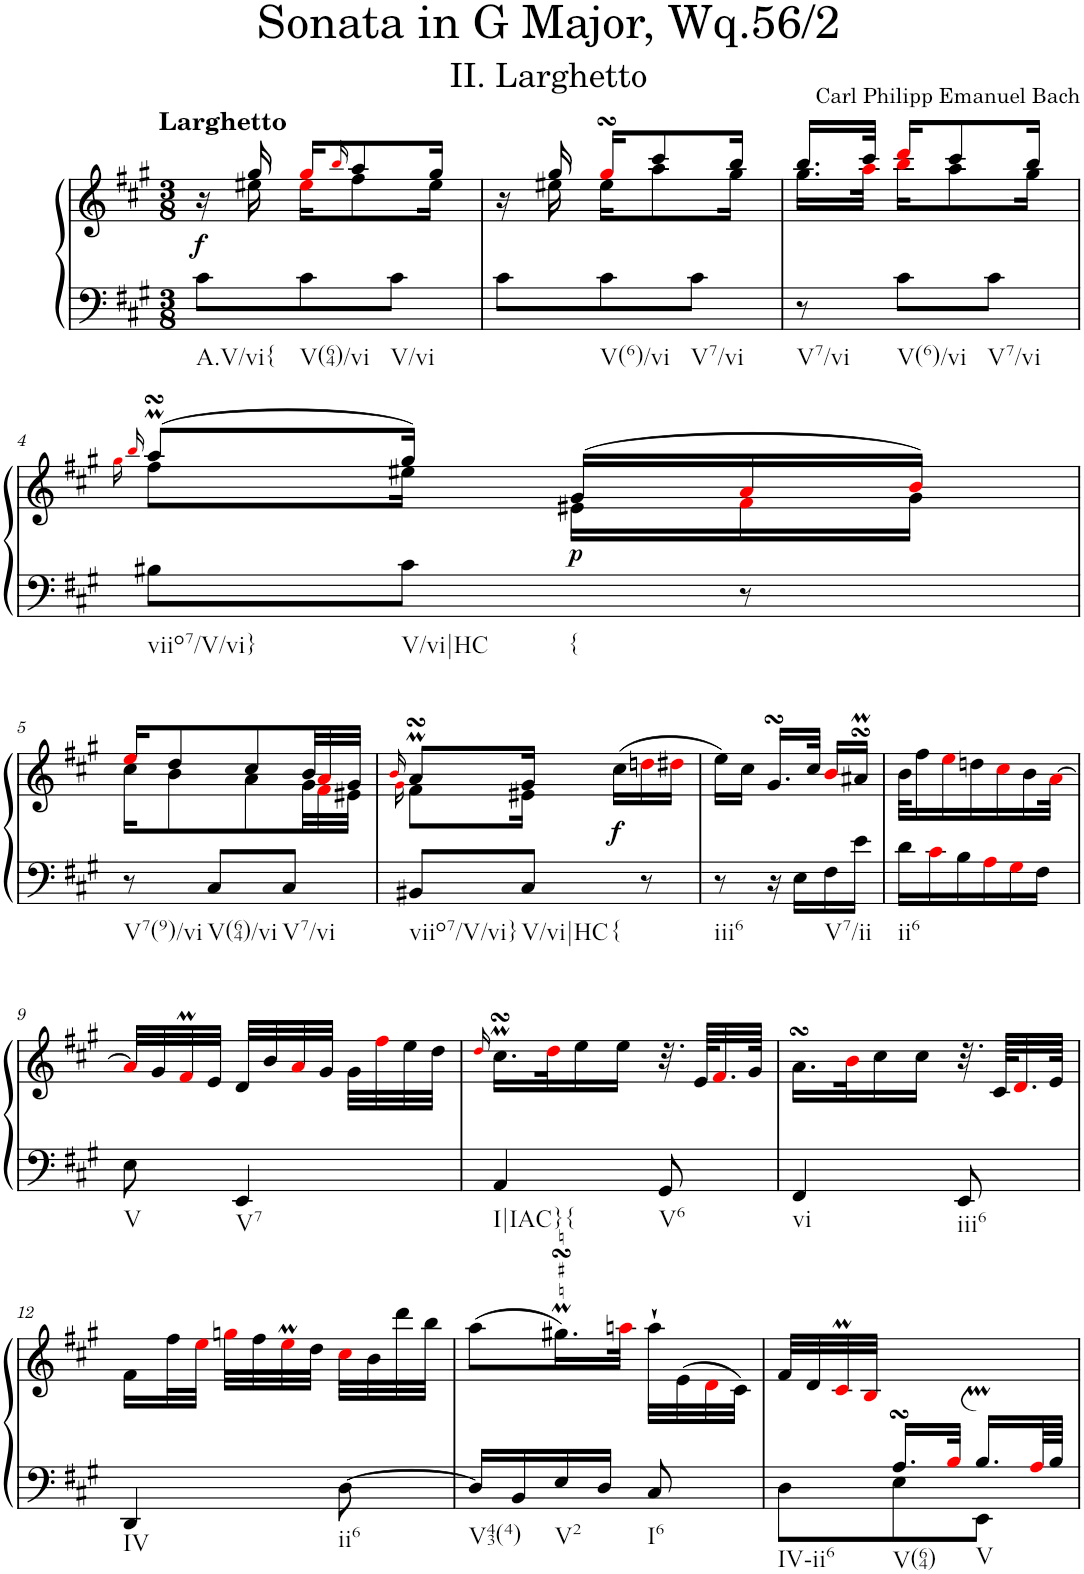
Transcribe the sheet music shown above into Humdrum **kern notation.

**kern	**kern	**dynam
*part1	*part1	*part1
*staff2	*staff1	*staff1/2
*I"Harpsichord	*	*
*I'Hch.	*	*
*clefF4	*clefG2	*
*k[f#c#g#]	*k[f#c#g#]	*
*A:	*A:	*
*M3/8	*M3/8	*
=1	=1	=1
*	*^	*
!	!LO:TX:a:B:t=Larghetto	!	!
!LO:TX:b:t=A.V/vi{	!	!	!
!	!	!	!LO:DY:b
8c#\L	16r	16ryy	f
.	16gg#/	16ee#X\	.
!LO:TX:b:t=V(64)/vi	!	!	!
8c#\	16gg#i/KL	16ee#i\KL	.
.	16qbbi/	.	.
.	8aa/	8ff#\	.
!LO:TX:b:t=V/vi	!	!	!
8c#\J	.	.	.
.	16gg#/Jk	16ee#\Jk	.
=2	=2	=2	=2
8c#\L	16r	16ryy	.
.	16gg#/	16ee#X\	.
!LO:TX:b:t=V(6)/vi	!	!	!
8c#\	16gg#sSsSi/KL	16ee#\KL	.
.	8ccc#/	8aa\	.
!LO:TX:b:t=V7/vi	!	!	!
8c#\J	.	.	.
.	16bb/Jk	16gg#\Jk	.
=3	=3	=3	=3
!LO:TX:b:t=V7/vi	!	!	!
8r	16.bb/LL	16.gg#\LL	.
.	32ccc#/JJk	32aai\JJk	.
!LO:TX:b:t=V(6)/vi	!	!	!
8c#\L	16dddi/KL	16bbi\KL	.
.	8ccc#/	8aa\	.
!LO:TX:b:t=V7/vi	!	!	!
8c#\J	.	.	.
.	16bb/Jk	16gg#\Jk	.
!!LO:LB:g=z	!!
=4	=4	=4	=4
.	16qbbi/	16qgg#i\	.
!LO:TX:b:t=viio7/V/vi}	!	!	!
8B#X\L	(>8aasSSsM/L	8ff#\L	.
!LO:TX:b:t=V/vi|HC	!	!	!
!LO:TX:b:t={	!	!	!
8c#\J	16gg#/Jk)	16ee#X\Jk	.
!	!	!	!LO:DY:b
.	(>16g#/LL	16e#X\LL	p
8r	16ai/	16f#i\	.
.	16bi/JJ)	16g#\JJ	.
!!LO:LB:g=z	!!
=5	=5	=5	=5
!LO:TX:b:t=V7(9)/vi	!	!	!
8r	16eei/KL	16cc#\KL	.
.	8dd/	8b\	.
!LO:TX:b:t=V(64)/vi	!	!	!
8C#/L	.	.	.
.	8cc#/	8a\	.
!LO:TX:b:t=V7/vi	!	!	!
8C#/J	.	.	.
*	*Xtuplet	*	*
.	48b/LL	48g#\LL	.
.	48ai/	48f#i\	.
.	48g#/JJJ	48e#X\JJJ	.
=6	=6	=6	=6
.	16qbi/	16qg#i\	.
!LO:TX:b:t=viio7/V/vi}	!	!	!
8BB#X/L	8asSSsM/L	8f#\L	.
!LO:TX:b:t=V/vi|HC	!	!	!
!LO:TX:b:t={	!	!	!
8C#/J	16g#/Jk	16e#X\Jk	.
!	!	!	!LO:DY:b
.	(>16cc#\LL	8.ryy	f
8r	16ddni\	.	.
.	16dd#Xi\JJ	.	.
*	*v	*v	*
=7	=7	=7
!LO:TX:b:t=iii6	!	!
8r	16ee\LL)	.
.	16cc#\JJ	.
16r	16.g#sSsS/LL	.
16E\LL	.	.
.	32cc#/JJk	.
!LO:TX:b:t=V7/ii	!	!
16F#\	16bi/LL	.
16e\JJ	16a#XsSsSm/JJ	.
=8	=8	=8
!LO:TX:b:t=ii6	!	!
16d\LL	32b\KLL	.
.	16ff#\	.
16c#i\	.	.
.	16eei\	.
16B\	.	.
.	16ddn\	.
16Ai\	.	.
.	16cc#i\	.
16G#i\	.	.
.	16b\	.
16F#\JJ	.	.
.	[32ai\JJk	.
!!LO:LB:g=z
=9	=9	=9
!LO:TX:b:t=V	!	!
8E\	32ai/LLL]	.
.	32g#/	.
.	32f#Mi/	.
.	32e/JJJ	.
!LO:TX:b:t=V7	!	!
4EE/	32d/LLL	.
.	32b/	.
.	32ai/	.
.	32g#/JJJ	.
.	32g#\LLL	.
.	32ff#i\	.
.	32ee\	.
.	32dd\JJJ	.
=10	=10	=10
.	16qddi/	.
!LO:TX:b:t=I|IAC}{	!	!
4AA/	16.cc#sSsSm\LL	.
.	32ddi\K	.
.	16ee\	.
.	16ee\JJ	.
!LO:TX:b:t=V6	!	!
8GG#/	32.r	.
.	64e/KLLL	.
.	32.f#i/	.
.	64g#/JJJk	.
=11	=11	=11
!LO:TX:b:t=vi	!	!
4FF#/	16.asSSs\LL	.
.	32bi\K	.
.	16cc#\	.
.	16cc#\JJ	.
!LO:TX:b:t=iii6	!	!
8EE/	32.r	.
.	64c#/KLLL	.
.	32.di/	.
.	64e/JJJk	.
!!LO:LB:g=z
=12	=12	=12
!LO:TX:b:t=IV	!	!
4DD/	16f#\LL	.
.	32ff#\L	.
.	32eei\JJJ	.
.	32ggni\LLL	.
.	32ff#\	.
.	32eeMi\	.
.	32dd\JJJ	.
!LO:TX:b:t=ii6	!	!
[8D\	32cc#i\LLL	.
.	32b\	.
.	32ddd\	.
.	32bb\JJJ	.
=13	=13	=13
!LO:TX:b:t=V43(4)	!	!
16D/LL]	(>8aa\L	.
16BB/	.	.
!LO:TX:b:t=V2	!	!
!	!LO:TURN:lacc=#	!
16E/	16.gg#XmsSsS\L)	.
16D/JJ	.	.
.	32aani\JJk	.
!LO:TX:b:t=I6	!	!
8C#/	32aa`\LLL	.
.	(>32e\	.
.	32di\	.
.	32c#\JJJ)	.
=14	=14	=14
*^	*	*
!LO:TX:b:t=IV-ii6	!	!	!
8ryy	8D\L	32f#/LLL	.
.	.	32d/	.
.	.	32c#mi/	.
.	.	32Bi/JJJ	.
!LO:TX:b:t=V(64)	!	!	!
16.AsSSs/LL	8E\	8ryy	.
32Bi/JJk	.	.	.
!LO:TX:b:t=V	!	!	!
16.BM/LL	8EE\J	8ryy	.
64Ai/LL	.	.	.
64B/JJJJ	.	.	.
*v	*v	*	*
=	=	=
*-	*-	*-
